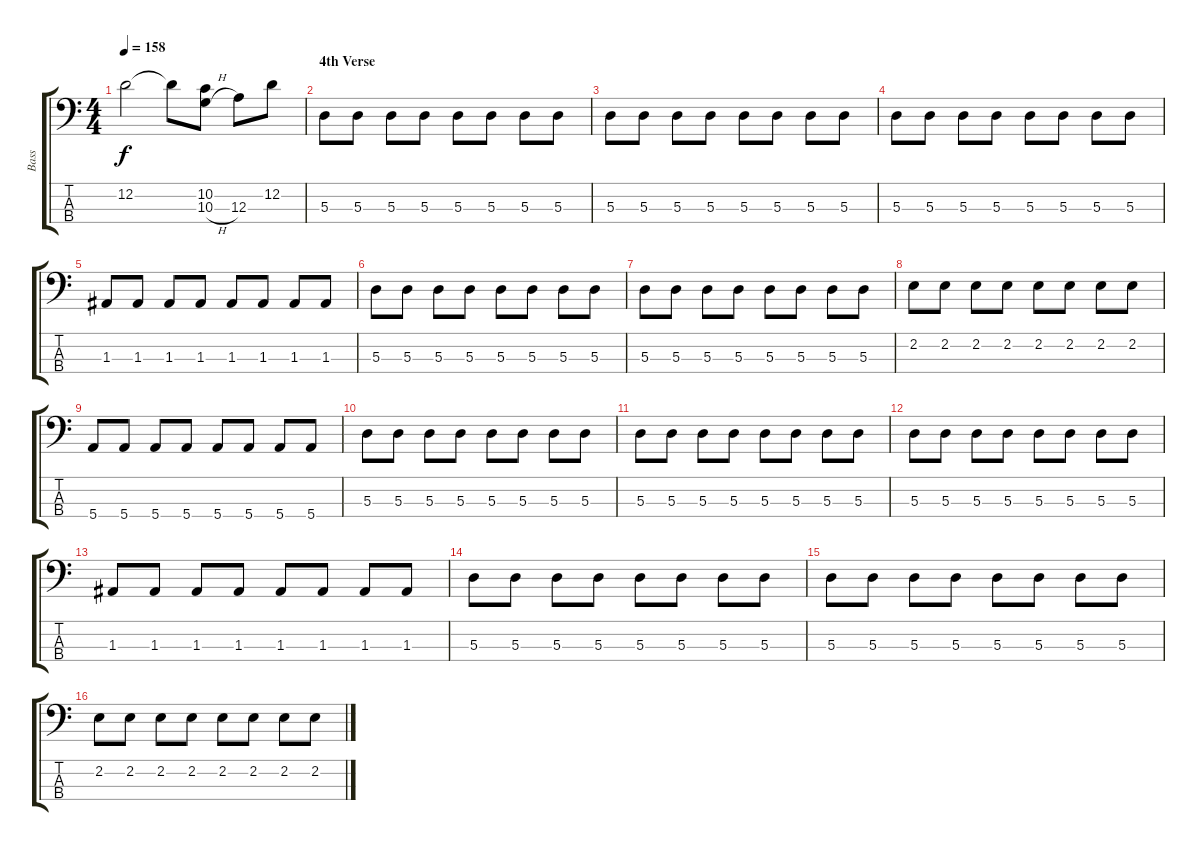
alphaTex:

\track ("Bass" "Bass") {instrument electricbassfinger}
\staff {score tabs}
\tuning (G2 D2 A1 E1) {hide}
\ts (4 4)
\tempo 158
\clef f4
\ks c
12.2{t}.2{dy f} 12.2{t}.8 (10.2 10.3{h}).8 12.3.8 12.2.8 |
\section ("" "4th Verse")
5.3.8 5.3.8 5.3.8 5.3.8 5.3.8 5.3.8 5.3.8 5.3.8 |
5.3.8 5.3.8 5.3.8 5.3.8 5.3.8 5.3.8 5.3.8 5.3.8 |
5.3.8 5.3.8 5.3.8 5.3.8 5.3.8 5.3.8 5.3.8 5.3.8 |
1.3.8 1.3.8 1.3.8 1.3.8 1.3.8 1.3.8 1.3.8 1.3.8 |
5.3.8 5.3.8 5.3.8 5.3.8 5.3.8 5.3.8 5.3.8 5.3.8 |
5.3.8 5.3.8 5.3.8 5.3.8 5.3.8 5.3.8 5.3.8 5.3.8 |
2.2.8 2.2.8 2.2.8 2.2.8 2.2.8 2.2.8 2.2.8 2.2.8 |
5.4.8 5.4.8 5.4.8 5.4.8 5.4.8 5.4.8 5.4.8 5.4.8 |
5.3.8 5.3.8 5.3.8 5.3.8 5.3.8 5.3.8 5.3.8 5.3.8 |
5.3.8 5.3.8 5.3.8 5.3.8 5.3.8 5.3.8 5.3.8 5.3.8 |
5.3.8 5.3.8 5.3.8 5.3.8 5.3.8 5.3.8 5.3.8 5.3.8 |
1.3.8 1.3.8 1.3.8 1.3.8 1.3.8 1.3.8 1.3.8 1.3.8 |
5.3.8 5.3.8 5.3.8 5.3.8 5.3.8 5.3.8 5.3.8 5.3.8 |
5.3.8 5.3.8 5.3.8 5.3.8 5.3.8 5.3.8 5.3.8 5.3.8 |
2.2.8 2.2.8 2.2.8 2.2.8 2.2.8 2.2.8 2.2.8 2.2.8
